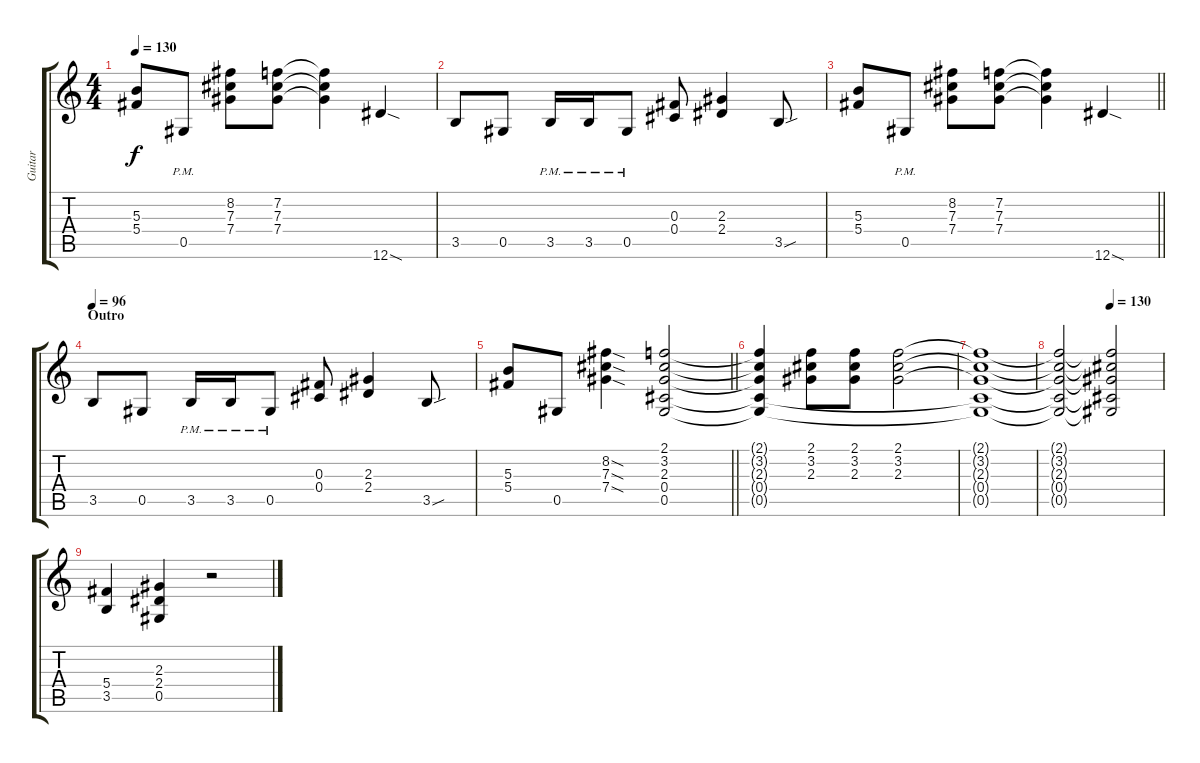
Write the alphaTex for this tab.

\track ("Guitar" "Guitar") {instrument distortionguitar}
\staff {score tabs}
\tuning (Eb4 Bb3 Gb3 Db3 Ab2 Eb2) {hide}
\ts (4 4)
\tempo 130
\clef g2
\ks c
(5.3 5.4).8{dy f} 0.5{pm}.8 (8.2 7.3 7.4).8 (7.2 7.3 7.4).8 (7.2{t} 7.3{t} 7.4{t}).4 12.6{sod}.4 |
3.5.8 0.5.8 3.5{pm}.16 3.5{pm}.16 0.5{pm}.8 (0.3 0.4).8 (2.3 2.4).4 3.5{sou}.8 |
\barLineRight lightlight
(5.3 5.4).8 0.5{pm}.8 (8.2 7.3 7.4).8 (7.2 7.3 7.4).8 (7.2{t} 7.3{t} 7.4{t}).4 12.6{sod}.4 |
\section ("" "Outro")
\tempo 96
3.5.8 0.5.8 3.5{pm}.16 3.5{pm}.16 0.5{pm}.8 (0.3 0.4).8 (2.3 2.4).4 3.5{sou}.8 |
\barLineRight lightlight
(5.3 5.4).8 0.5.8 (8.2{sod} 7.3{sod} 7.4{sod}).4 (2.1 3.2 2.3 0.4 0.5).2 |
(2.1{t} 3.2{t} 2.3{t} 0.4{t} 0.5{t}).4 (2.1 3.2 2.3).8 (2.1 3.2 2.3).8 (2.1 3.2 2.3).2 |
(2.1{t} 3.2{t} 2.3{t} 0.4{t} 0.5{t}).1 |
\tempo (130 0.5)
(2.1{t} 3.2{t} 2.3{t} 0.4{t} 0.5{t}).2 (2.1{t} 3.2{t} 2.3{t} 0.4{t} 0.5{t}).2 |
(5.4 3.5).4 (2.3 2.4 0.5).4 r.2
